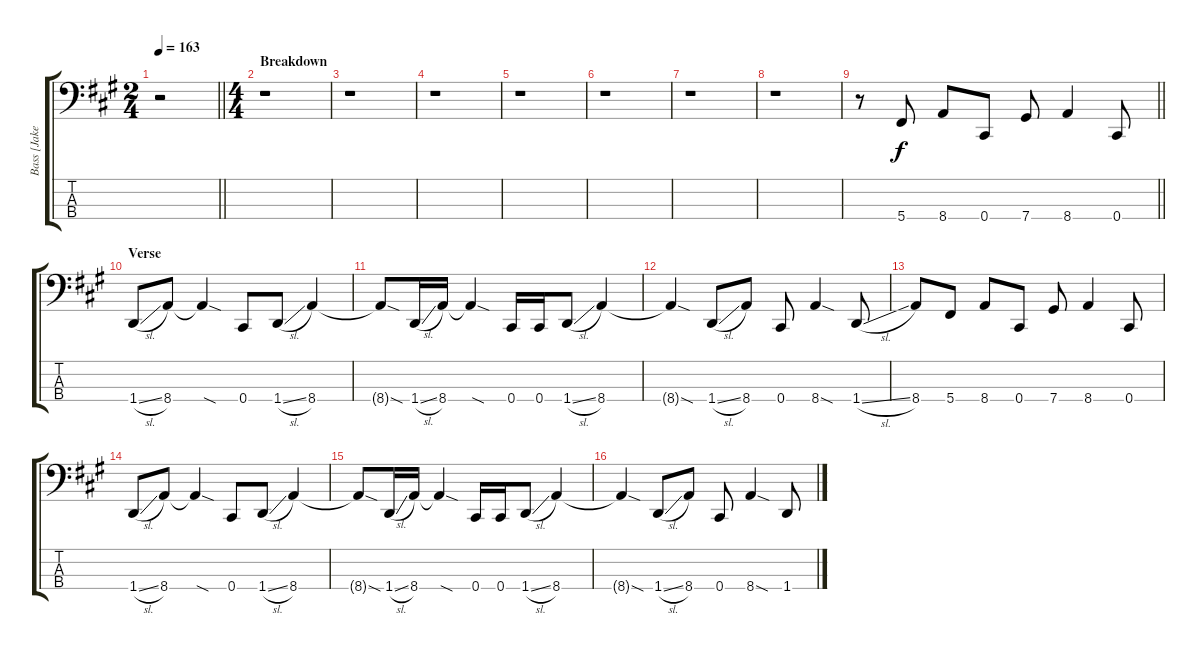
\track ("Bass [Jake Schultz]" "Bass [Jake") {instrument electricbasspick}
\staff {score tabs}
\tuning (Gb2 Db2 Ab1 Db1) {hide}
\ts (2 4)
\tempo 163
\clef f4
\barLineRight lightlight
\ks a
r.2{dy f} |
\ts (4 4)
\section ("" "Breakdown")
r.1 |
r.1 |
r.1 |
r.1 |
r.1 |
r.1 |
r.1 |
\barLineRight lightlight
r.8 5.4.8 8.4.8 0.4.8 7.4.8 8.4.4 0.4.8 |
\section ("" "Verse")
1.4{sl}.8 8.4.8 8.4{sod t}.4 0.4.8 1.4{sl}.8 8.4.4 |
8.4{sod t}.8 1.4{sl}.16 8.4.16 8.4{sod t}.4 0.4.16 0.4.16 1.4{sl}.8 8.4.4 |
8.4{sod t}.4 1.4{sl}.8 8.4.8 0.4.8 8.4{sod}.4 1.4{sl}.8 |
8.4.8 5.4.8 8.4.8 0.4.8 7.4.8 8.4.4 0.4.8 |
1.4{sl}.8 8.4.8 8.4{sod t}.4 0.4.8 1.4{sl}.8 8.4.4 |
8.4{sod t}.8 1.4{sl}.16 8.4.16 8.4{sod t}.4 0.4.16 0.4.16 1.4{sl}.8 8.4.4 |
8.4{sod t}.4 1.4{sl}.8 8.4.8 0.4.8 8.4{sod}.4 1.4{sl}.8
